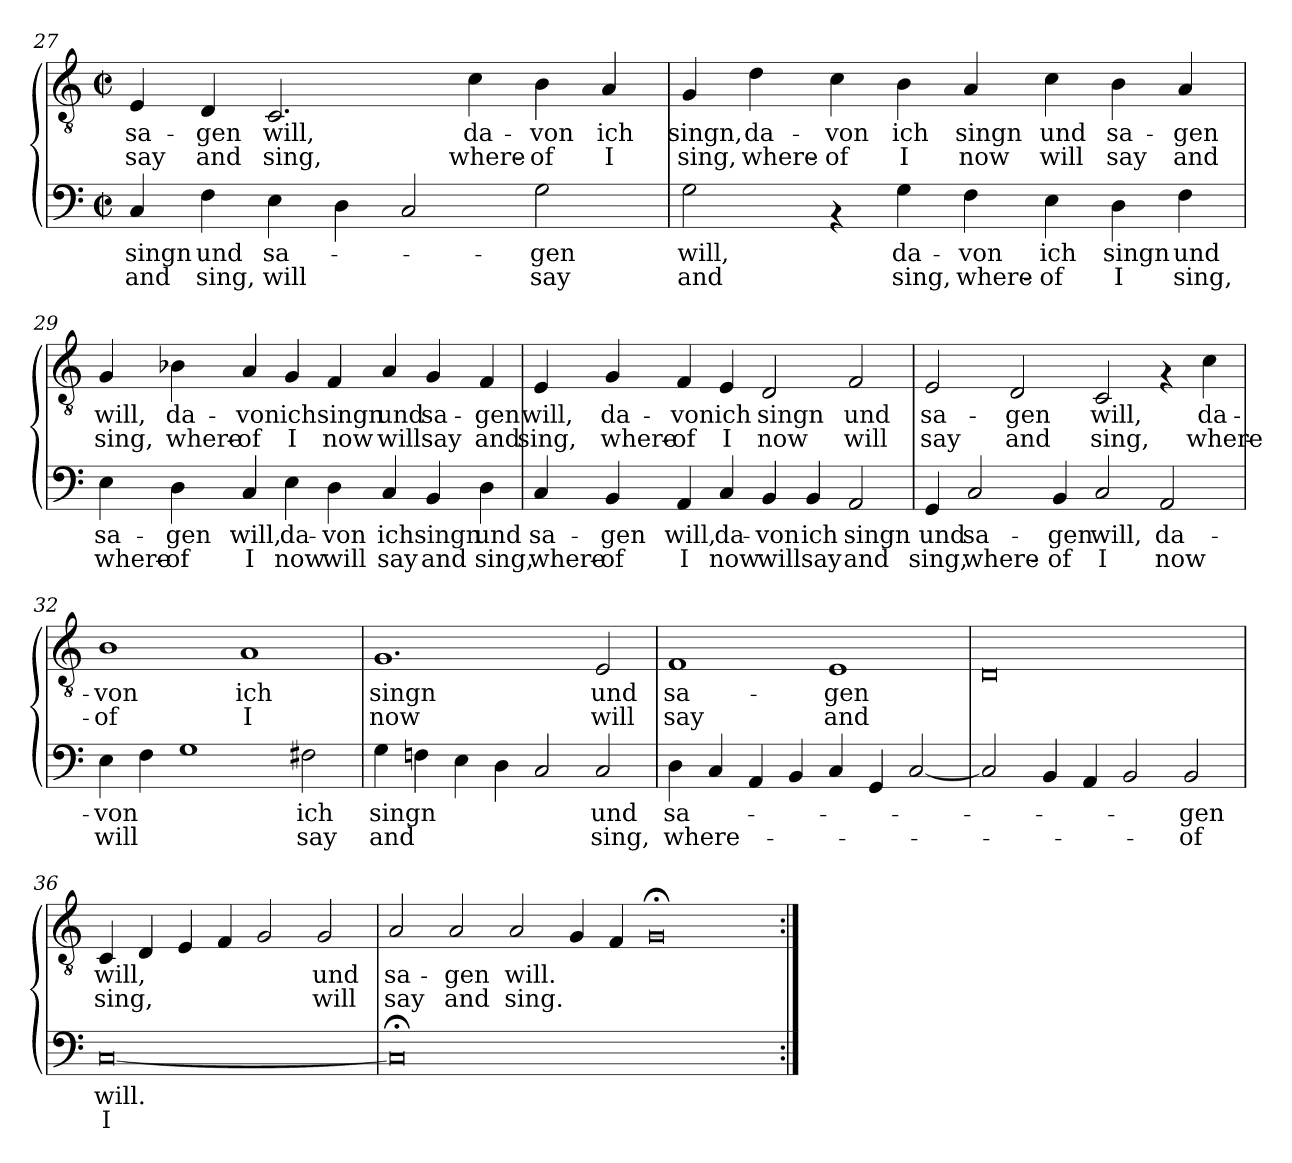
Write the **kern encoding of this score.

**kern	**text	**text	**kern	**text	**text
*part2	*part2	*part2	*part1	*part1	*part1
*staff2	*staff2	*staff2	*staff1	*staff1	*staff1
!!LO:LB:g=z
*clefF4	*	*	*clefGv2	*	*
*k[]	*	*	*k[]	*	*
*C:	*	*	*C:	*	*
*M2/2	*	*	*M2/2	*	*
*met(c|)	*	*	*met(c|)	*	*
=27	=27	=27	=27	=27	=27
!	!LO:LY:b	!LO:LY:b	!	!LO:LY:b	!LO:LY:b
4C/	singn	and	4E/	sa-	say
!	!LO:LY:b	!LO:LY:b	!	!LO:LY:b	!LO:LY:b
4F\	und	sing,	4D/	-gen	and
!	!LO:LY:b	!LO:LY:b	!	!LO:LY:b	!LO:LY:b
4E\	sa-	will	2.C/	will,	sing,
4D\	.	.	.	.	.
2C/	.	.	.	.	.
!	!	!	!	!LO:LY:b	!LO:LY:b
.	.	.	4c\	da-	where-
!	!LO:LY:b	!LO:LY:b	!	!LO:LY:b	!LO:LY:b
2G\	-gen	say	4B\	-von	-of
!	!	!	!	!LO:LY:b	!LO:LY:b
.	.	.	4A/	ich	I
=28	=28	=28	=28	=28	=28
!	!LO:LY:b	!LO:LY:b	!	!LO:LY:b	!LO:LY:b
2G\	will,	and	4G/	singn,	sing,
!	!	!	!	!LO:LY:b	!LO:LY:b
.	.	.	4d\	da-	where-
!	!	!	!	!LO:LY:b	!LO:LY:b
4rAA	.	.	4c\	-von	-of
!	!LO:LY:b	!LO:LY:b	!	!LO:LY:b	!LO:LY:b
4G\	da-	sing,	4B\	ich	I
!	!LO:LY:b	!LO:LY:b	!	!LO:LY:b	!LO:LY:b
4F\	-von	where-	4A/	singn	now
!	!LO:LY:b	!LO:LY:b	!	!LO:LY:b	!LO:LY:b
4E\	ich	-of	4c\	und	will
!	!LO:LY:b	!LO:LY:b	!	!LO:LY:b	!LO:LY:b
4D\	singn	I	4B\	sa-	say
!	!LO:LY:b	!LO:LY:b	!	!LO:LY:b	!LO:LY:b
4F\	und	sing,	4A/	-gen	and
=29	=29	=29	=29	=29	=29
!	!LO:LY:b	!LO:LY:b	!	!LO:LY:b	!LO:LY:b
4E\	sa-	where-	4G/	will,	sing,
!	!LO:LY:b	!LO:LY:b	!	!LO:LY:b	!LO:LY:b
4D\	-gen	-of	4B-X\	da-	where-
!	!LO:LY:b	!LO:LY:b	!	!LO:LY:b	!LO:LY:b
4C/	will,	I	4A/	-von	-of
!	!LO:LY:b	!LO:LY:b	!	!LO:LY:b	!LO:LY:b
4E\	da-	now	4G/	ich	I
!	!LO:LY:b	!LO:LY:b	!	!LO:LY:b	!LO:LY:b
4D\	-von	will	4F/	singn	now
!	!LO:LY:b	!LO:LY:b	!	!LO:LY:b	!LO:LY:b
4C/	ich	say	4A/	und	will
!	!LO:LY:b	!LO:LY:b	!	!LO:LY:b	!LO:LY:b
4BB/	singn	and	4G/	sa-	say
!	!LO:LY:b	!LO:LY:b	!	!LO:LY:b	!LO:LY:b
4D\	und	sing,	4F/	-gen	and
!!LO:LB:g=z
=30	=30	=30	=30	=30	=30
!	!LO:LY:b	!LO:LY:b	!	!LO:LY:b	!LO:LY:b
4C/	sa-	where-	4E/	will,	sing,
!	!LO:LY:b	!LO:LY:b	!	!LO:LY:b	!LO:LY:b
4BB/	-gen	-of	4G/	da-	where-
!	!LO:LY:b	!LO:LY:b	!	!LO:LY:b	!LO:LY:b
4AA/	will,	I	4F/	-von	-of
!	!LO:LY:b	!LO:LY:b	!	!LO:LY:b	!LO:LY:b
4C/	da-	now	4E/	ich	I
!	!LO:LY:b	!LO:LY:b	!	!LO:LY:b	!LO:LY:b
4BB/	-von	will	2D/	singn	now
!	!LO:LY:b	!LO:LY:b	!	!	!
4BB/	ich	say	.	.	.
!	!LO:LY:b	!LO:LY:b	!	!LO:LY:b	!LO:LY:b
2AA/	singn	and	2F/	und	will
=31	=31	=31	=31	=31	=31
!	!LO:LY:b	!LO:LY:b	!	!LO:LY:b	!LO:LY:b
4GG/	und	sing,	2E/	sa-	say
!	!LO:LY:b	!LO:LY:b	!	!	!
2C/	sa-	where-	.	.	.
!	!	!	!	!LO:LY:b	!LO:LY:b
.	.	.	2D/	-gen	and
!	!LO:LY:b	!LO:LY:b	!	!	!
4BB/	-gen	-of	.	.	.
!	!LO:LY:b	!LO:LY:b	!	!LO:LY:b	!LO:LY:b
2C/	will,	I	2C/	will,	sing,
!	!LO:LY:b	!LO:LY:b	!	!	!
2AA/	da-	now	4rF	.	.
!	!	!	!	!LO:LY:b	!LO:LY:b
.	.	.	4c\	da-	where-
=32	=32	=32	=32	=32	=32
!	!LO:LY:b	!LO:LY:b	!	!LO:LY:b	!LO:LY:b
4E\	-von	will	1B	-von	-of
4F\	.	.	.	.	.
1G	.	.	.	.	.
!	!	!	!	!LO:LY:b	!LO:LY:b
.	.	.	1A	ich	I
!	!LO:LY:b	!LO:LY:b	!	!	!
2F#X\	ich	say	.	.	.
!!LO:PB:g=z
=33	=33	=33	=33	=33	=33
!	!LO:LY:b	!LO:LY:b	!	!LO:LY:b	!LO:LY:b
4G\	singn	and	1.G	singn	now
4Fni\	.	.	.	.	.
4E\	.	.	.	.	.
4D\	.	.	.	.	.
2C/	.	.	.	.	.
!	!LO:LY:b	!LO:LY:b	!	!LO:LY:b	!LO:LY:b
2C/	und	sing,	2E/	und	will
=34	=34	=34	=34	=34	=34
!	!LO:LY:b	!LO:LY:b	!	!LO:LY:b	!LO:LY:b
4D\	sa-	where-	1F	sa-	say
4C/	.	.	.	.	.
4AA/	.	.	.	.	.
4BB/	.	.	.	.	.
!	!	!	!	!LO:LY:b	!LO:LY:b
4C/	.	.	1E	-gen	and
4GG/	.	.	.	.	.
[<2C/	.	.	.	.	.
=35	=35	=35	=35	=35	=35
2C/]	.	.	0D	.	.
4BB/	.	.	.	.	.
4AA/	.	.	.	.	.
2BB/	.	.	.	.	.
!	!LO:LY:b	!LO:LY:b	!	!	!
2BB/	-gen	-of	.	.	.
=36	=36	=36	=36	=36	=36
!	!LO:LY:b	!LO:LY:b	!	!LO:LY:b	!LO:LY:b
[<0C	will.	I	4C/	will,	sing,
.	.	.	4D/	.	.
.	.	.	4E/	.	.
.	.	.	4F/	.	.
.	.	.	2G/	.	.
!	!	!	!	!LO:LY:b	!LO:LY:b
.	.	.	2G/	und	will
=37	=37	=37	=37	=37	=37
!	!	!	!	!LO:LY:b	!LO:LY:b
0C;]	.	.	2A/	sa-	say
!	!	!	!	!LO:LY:b	!LO:LY:b
.	.	.	2A/	-gen	and
!	!	!	!	!LO:LY:b	!LO:LY:b
.	.	.	2A/	will.	sing.
.	.	.	4G/	.	.
.	.	.	4F/	.	.
0ryy	.	.	0G;	.	.
=:|!	=:|!	=:|!	=:|!	=:|!	=:|!
*-	*-	*-	*-	*-	*-
